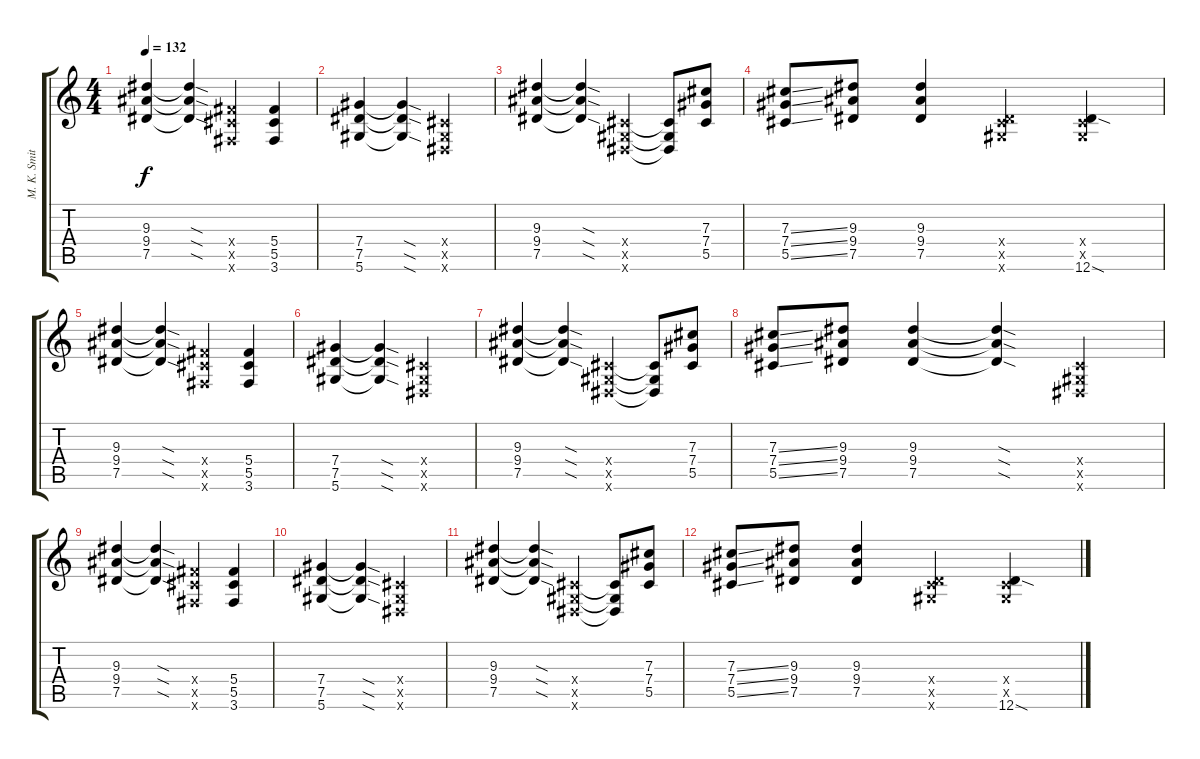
\track ("M. K. Smith" "M. K. Smit") {instrument distortionguitar}
\staff {score tabs}
\tuning (Eb4 Bb3 Gb3 Db3 Ab2 Eb2) {hide}
\ts (4 4)
\tempo 132
\clef g2
\ks c
(9.3 9.4 7.5).4{dy f volume 0} (9.3{sod t} 9.4{sod t} 7.5{sod t}).4 (5.4{x} 5.5{x} 3.6{x}).4 (5.4 5.5 3.6).4 |
(7.4 7.5 5.6).4 (7.4{sod t} 7.5{sod t} 5.6{sod t}).4 (0.4{x} 0.5{x} 0.6{x}).2 |
(9.3 9.4 7.5).4 (9.3{sod t} 9.4{sod t} 7.5{sod t}).4 (0.4{x} 0.5{x} 0.6{x}).4 (0.4{t} 0.5{t} 0.6{t}).8 (7.3 7.4 5.5).8 |
(7.3{ss} 7.4{ss} 5.5{ss}).8 (9.3 9.4 7.5).8 (9.3 9.4 7.5).4 (0.4{x} 0.5{x} 12.6{x}).4 (0.4{x} 0.5{x} 12.6{sod}).4 |
(9.3 9.4 7.5).4 (9.3{sod t} 9.4{sod t} 7.5{sod t}).4 (5.4{x} 5.5{x} 3.6{x}).4 (5.4 5.5 3.6).4 |
(7.4 7.5 5.6).4 (7.4{sod t} 7.5{sod t} 5.6{sod t}).4 (0.4{x} 0.5{x} 0.6{x}).2 |
(9.3 9.4 7.5).4 (9.3{sod t} 9.4{sod t} 7.5{sod t}).4 (0.4{x} 0.5{x} 0.6{x}).4 (0.4{t} 0.5{t} 0.6{t}).8 (7.3 7.4 5.5).8 |
(7.3{ss} 7.4{ss} 5.5{ss}).8 (9.3 9.4 7.5).8 (9.3 9.4 7.5).4 (9.3{sod t} 9.4{sod t} 7.5{sod t}).4 (0.4{x} 0.5{x} 0.6{x}).4 |
(9.3 9.4 7.5).4 (9.3{sod t} 9.4{sod t} 7.5{sod t}).4 (5.4{x} 5.5{x} 3.6{x}).4 (5.4 5.5 3.6).4 |
(7.4 7.5 5.6).4 (7.4{sod t} 7.5{sod t} 5.6{sod t}).4 (0.4{x} 0.5{x} 0.6{x}).2 |
(9.3 9.4 7.5).4 (9.3{sod t} 9.4{sod t} 7.5{sod t}).4 (0.4{x} 0.5{x} 0.6{x}).4 (0.4{t} 0.5{t} 0.6{t}).8 (7.3 7.4 5.5).8 |
(7.3{ss} 7.4{ss} 5.5{ss}).8 (9.3 9.4 7.5).8 (9.3 9.4 7.5).4 (0.4{x} 0.5{x} 12.6{x}).4 (0.4{x} 0.5{x} 12.6{sod}).4
